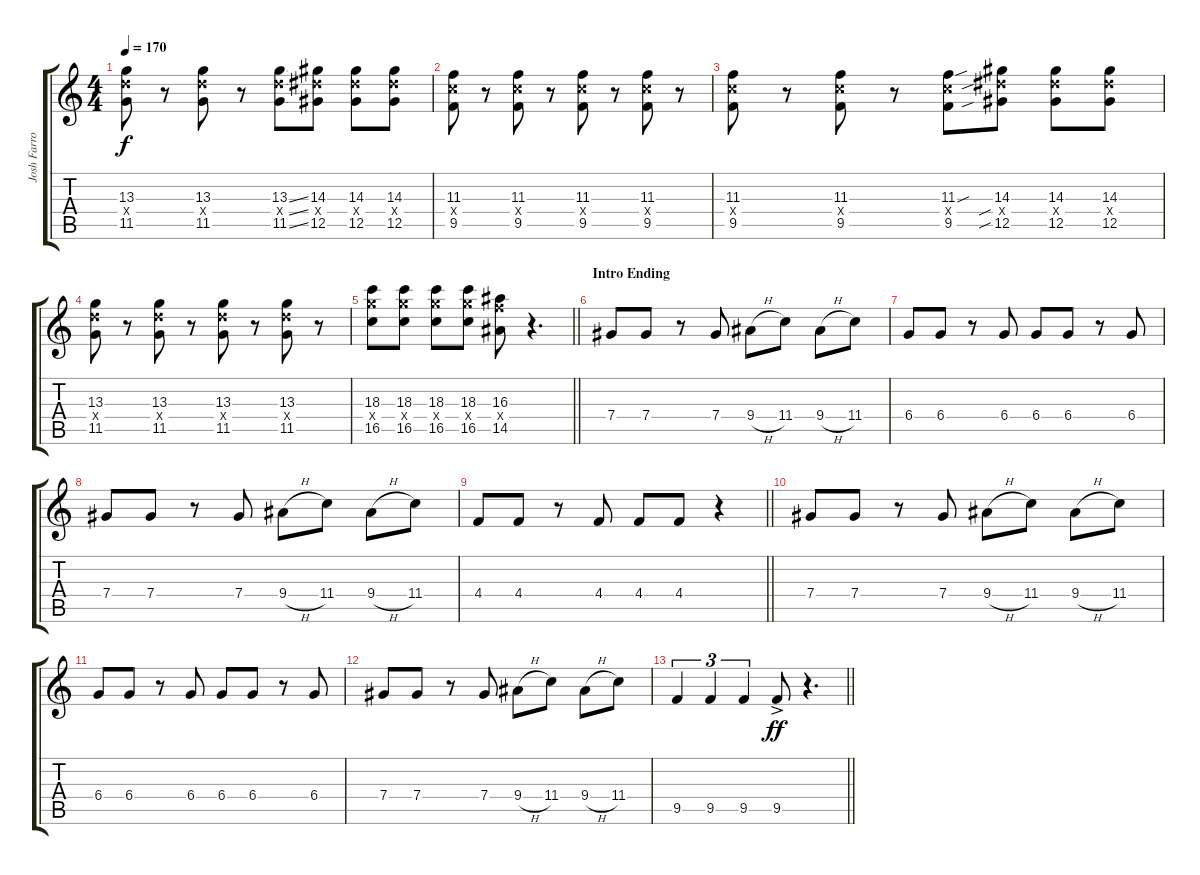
\track ("Josh Farro (Lead Guitar)" "Josh Farro") {instrument overdrivenguitar}
\staff {score tabs}
\tuning (Eb4 Bb3 Gb3 Db3 Ab2 Db2) {hide}
\ts (4 4)
\tempo 170
\clef g2
\ks c
(13.3 13.4{x} 11.5).8{dy f} r.8 (13.3 13.4{x} 11.5).8 r.8 (13.3{ss} 13.4{ss x} 11.5{ss}).8 (14.3 14.4{x} 12.5).8 (14.3 14.4{x} 12.5).8 (14.3 14.4{x} 12.5).8 |
(11.3 11.4{x} 9.5).8 r.8 (11.3 11.4{x} 9.5).8 r.8 (11.3 11.4{x} 9.5).8 r.8 (11.3 11.4{x} 9.5).8 r.8 |
(11.3 11.4{x} 9.5).8 r.8 (11.3 11.4{x} 9.5).8 r.8 (11.3{sou} 11.4{x} 9.5).8 (14.3 14.4{sib x} 12.5{sib}).8 (14.3 14.4{x} 12.5).8 (14.3 14.4{x} 12.5).8 |
(13.3 13.4{x} 11.5).8 r.8 (13.3 13.4{x} 11.5).8 r.8 (13.3 13.4{x} 11.5).8 r.8 (13.3 13.4{x} 11.5).8 r.8 |
\barLineRight lightlight
(18.3 18.4{x} 16.5).8 (18.3 18.4{x} 16.5).8 (18.3 18.4{x} 16.5).8 (18.3 18.4{x} 16.5).8 (16.3 16.4{x} 14.5).8 r.4{d} |
\section ("" "Intro Ending")
7.4.8 7.4.8 r.8 7.4.8 9.4{h}.8 11.4.8 9.4{h}.8 11.4.8 |
6.4.8 6.4.8 r.8 6.4.8 6.4.8 6.4.8 r.8 6.4.8 |
7.4.8 7.4.8 r.8 7.4.8 9.4{h}.8 11.4.8 9.4{h}.8 11.4.8 |
\barLineRight lightlight
4.4.8 4.4.8 r.8 4.4.8 4.4.8 4.4.8 r.4 |
\section ("" "")
7.4.8 7.4.8 r.8 7.4.8 9.4{h}.8 11.4.8 9.4{h}.8 11.4.8 |
6.4.8 6.4.8 r.8 6.4.8 6.4.8 6.4.8 r.8 6.4.8 |
7.4.8 7.4.8 r.8 7.4.8 9.4{h}.8 11.4.8 9.4{h}.8 11.4.8 |
\barLineRight lightlight
9.5.4{tu (3 2)} 9.5.4{tu (3 2)} 9.5.4{tu (3 2)} 9.5{ac}.8{dy ff} r.4{d}
